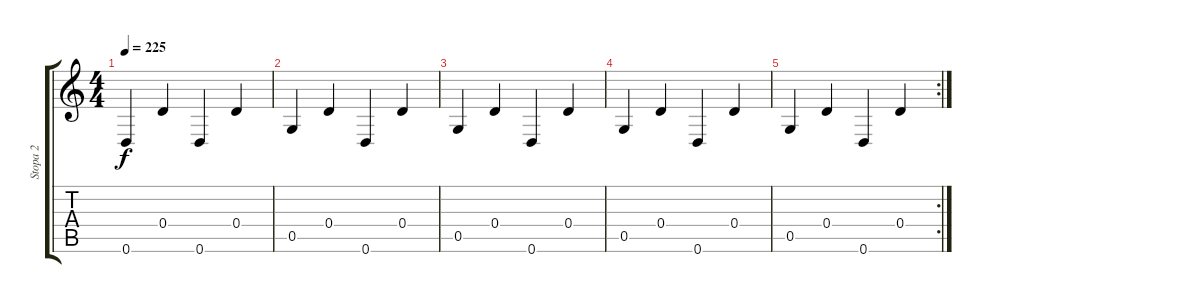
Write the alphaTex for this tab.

\track ("Stopa 2" "Stopa 2") {instrument acousticguitarnylon}
\staff {score tabs}
\tuning (E4 B3 G3 D3 G2 D2) {hide}
\ts (4 4)
\tempo 225
\clef g2
\ks c
0.6.4{dy f} 0.4.4 0.6.4 0.4.4 |
0.5.4 0.4.4 0.6.4 0.4.4 |
0.5.4 0.4.4 0.6.4 0.4.4 |
0.5.4 0.4.4 0.6.4 0.4.4 |
\rc 2
0.5.4 0.4.4 0.6.4 0.4.4
